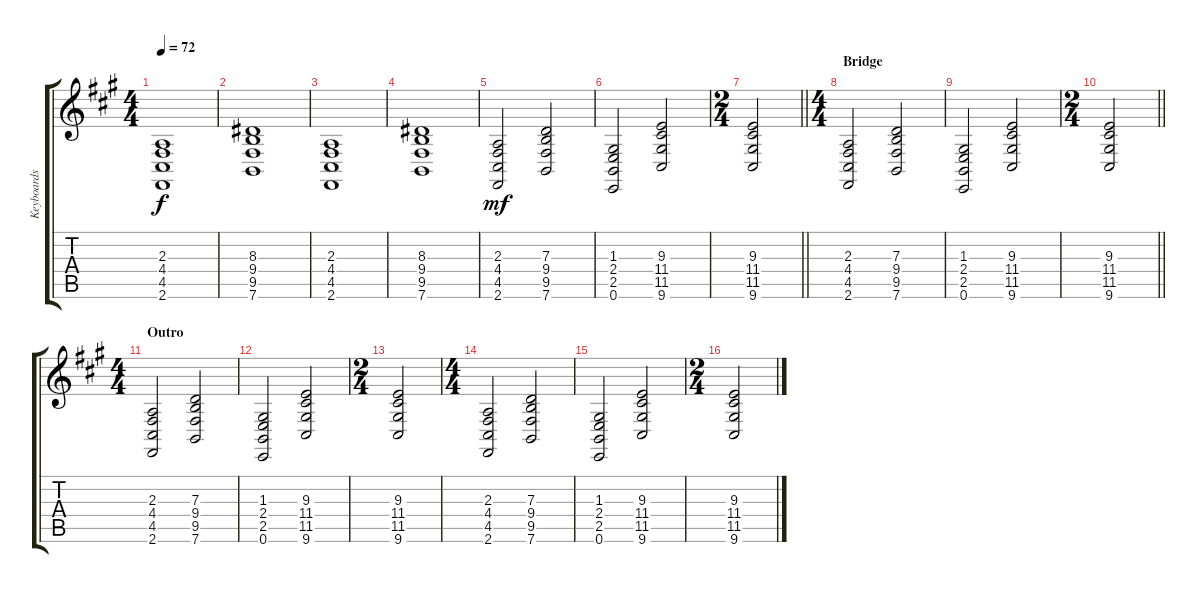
\track ("Keyboards (Christine McVie)" "Keyboards ") {instrument electricgrandpiano}
\staff {score tabs}
\tuning (E4 B3 G3 D3 A2 E2) {hide}
\ts (4 4)
\tempo 72
\clef g2
\ks f#minor
(2.3 4.4 4.5 2.6).1{dy f} |
(8.3 9.4 9.5 7.6).1 |
(2.3 4.4 4.5 2.6).1 |
(8.3 9.4 9.5 7.6).1 |
(2.3 4.4 4.5 2.6).2{dy mf} (7.3 9.4 9.5 7.6).2 |
(1.3 2.4 2.5 0.6).2 (9.3 11.4 11.5 9.6).2 |
\ts (2 4)
\barLineRight lightlight
(9.3 11.4 11.5 9.6).2 |
\ts (4 4)
\section ("" "Bridge")
(2.3 4.4 4.5 2.6).2 (7.3 9.4 9.5 7.6).2 |
(1.3 2.4 2.5 0.6).2 (9.3 11.4 11.5 9.6).2 |
\ts (2 4)
\barLineRight lightlight
(9.3 11.4 11.5 9.6).2 |
\ts (4 4)
\section ("" "Outro")
(2.3 4.4 4.5 2.6).2 (7.3 9.4 9.5 7.6).2 |
(1.3 2.4 2.5 0.6).2 (9.3 11.4 11.5 9.6).2 |
\ts (2 4)
(9.3 11.4 11.5 9.6).2 |
\ts (4 4)
(2.3 4.4 4.5 2.6).2 (7.3 9.4 9.5 7.6).2 |
(1.3 2.4 2.5 0.6).2 (9.3 11.4 11.5 9.6).2 |
\ts (2 4)
(9.3 11.4 11.5 9.6).2
